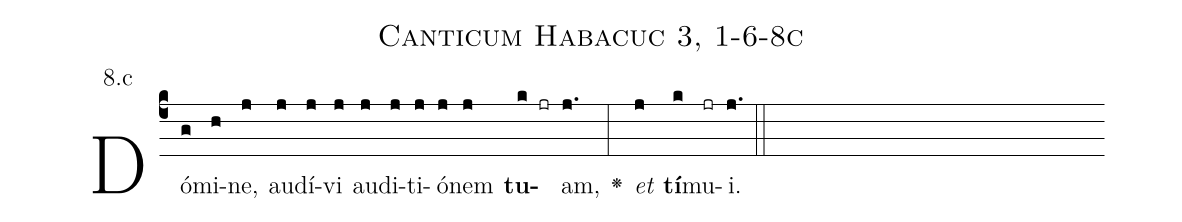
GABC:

name: Canticum Habacuc 3, 1-6-8c;
annotation: 8.c;
%%
(c4)Dó(g)mi(h)ne,(j) au(j)dí(j)vi(j) au(j)di(j)ti(j)ó(j)nem(j) <b>tu</b>(k jr)am,(j.) <v>\greheightstar</v>(:) <i>et</i>(j) <b>tí</b>(k)mu(jr)i.(j.) (::)


%E(j) u(j) o(h) u(j) a(k) e.(j.) (::)
